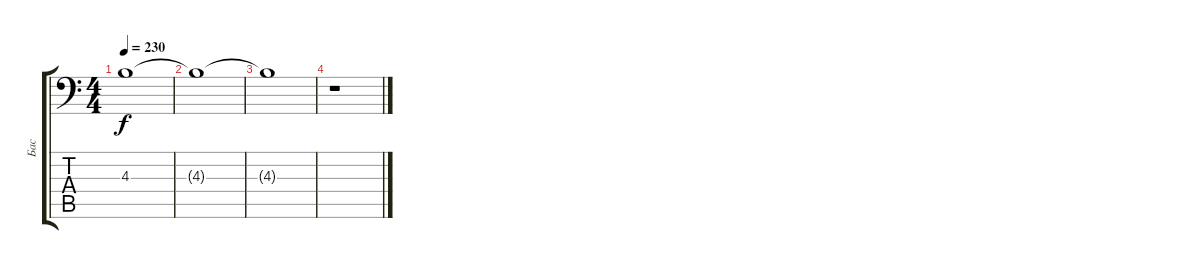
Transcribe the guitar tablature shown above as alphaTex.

\track ("Бас" "Бас") {instrument electricbassfinger}
\staff {score tabs}
\tuning (F3 C3 G2 D2 A1 E1) {hide}
\ts (4 4)
\tempo 230
\clef f4
\ks c
4.3.1{dy f volume 2} |
4.3{t}.1 |
4.3{t}.1 |
r.1
